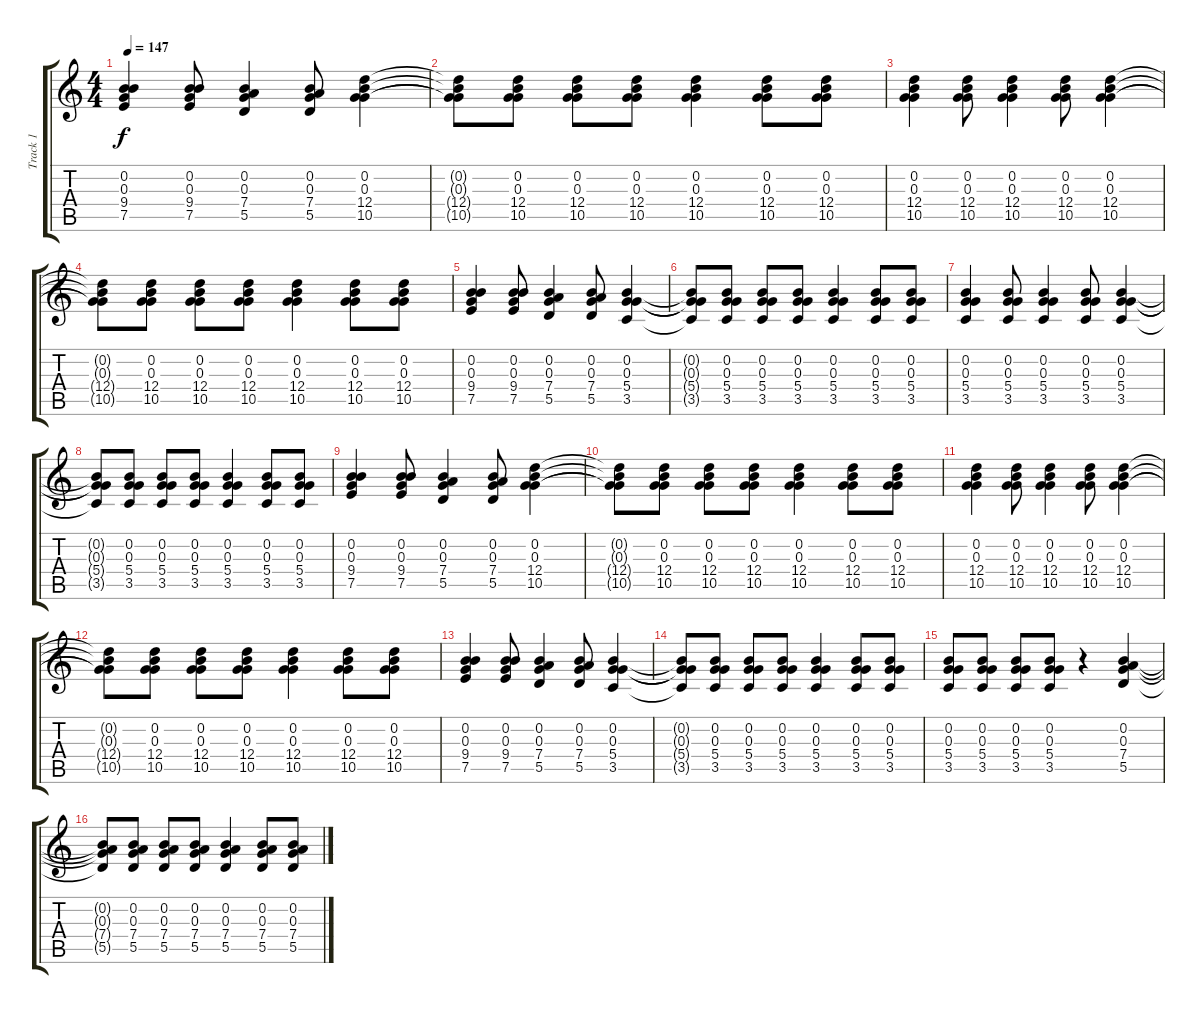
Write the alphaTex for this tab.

\track ("Track 1" "Track 1") {instrument acousticguitarnylon}
\staff {score tabs}
\tuning (E4 B3 G3 D3 A2 E2) {hide}
\ts (4 4)
\tempo 147
\clef g2
\ks c
(0.2 0.3 9.4 7.5).4{dy f} (0.2 0.3 9.4 7.5).8 (0.2 0.3 7.4 5.5).4 (0.2 0.3 7.4 5.5).8 (0.2 0.3 12.4 10.5).4 |
(0.2{t} 0.3{t} 12.4{t} 10.5{t}).8 (0.2 0.3 12.4 10.5).8 (0.2 0.3 12.4 10.5).8 (0.2 0.3 12.4 10.5).8 (0.2 0.3 12.4 10.5).4 (0.2 0.3 12.4 10.5).8 (0.2 0.3 12.4 10.5).8 |
(0.2 0.3 12.4 10.5).4 (0.2 0.3 12.4 10.5).8 (0.2 0.3 12.4 10.5).4 (0.2 0.3 12.4 10.5).8 (0.2 0.3 12.4 10.5).4 |
(0.2{t} 0.3{t} 12.4{t} 10.5{t}).8 (0.2 0.3 12.4 10.5).8 (0.2 0.3 12.4 10.5).8 (0.2 0.3 12.4 10.5).8 (0.2 0.3 12.4 10.5).4 (0.2 0.3 12.4 10.5).8 (0.2 0.3 12.4 10.5).8 |
(0.2 0.3 9.4 7.5).4 (0.2 0.3 9.4 7.5).8 (0.2 0.3 7.4 5.5).4 (0.2 0.3 7.4 5.5).8 (0.2 0.3 5.4 3.5).4 |
(0.2{t} 0.3{t} 5.4{t} 3.5{t}).8 (0.2 0.3 5.4 3.5).8 (0.2 0.3 5.4 3.5).8 (0.2 0.3 5.4 3.5).8 (0.2 0.3 5.4 3.5).4 (0.2 0.3 5.4 3.5).8 (0.2 0.3 5.4 3.5).8 |
(0.2 0.3 5.4 3.5).4 (0.2 0.3 5.4 3.5).8 (0.2 0.3 5.4 3.5).4 (0.2 0.3 5.4 3.5).8 (0.2 0.3 5.4 3.5).4 |
(0.2{t} 0.3{t} 5.4{t} 3.5{t}).8 (0.2 0.3 5.4 3.5).8 (0.2 0.3 5.4 3.5).8 (0.2 0.3 5.4 3.5).8 (0.2 0.3 5.4 3.5).4 (0.2 0.3 5.4 3.5).8 (0.2 0.3 5.4 3.5).8 |
(0.2 0.3 9.4 7.5).4 (0.2 0.3 9.4 7.5).8 (0.2 0.3 7.4 5.5).4 (0.2 0.3 7.4 5.5).8 (0.2 0.3 12.4 10.5).4 |
(0.2{t} 0.3{t} 12.4{t} 10.5{t}).8 (0.2 0.3 12.4 10.5).8 (0.2 0.3 12.4 10.5).8 (0.2 0.3 12.4 10.5).8 (0.2 0.3 12.4 10.5).4 (0.2 0.3 12.4 10.5).8 (0.2 0.3 12.4 10.5).8 |
(0.2 0.3 12.4 10.5).4 (0.2 0.3 12.4 10.5).8 (0.2 0.3 12.4 10.5).4 (0.2 0.3 12.4 10.5).8 (0.2 0.3 12.4 10.5).4 |
(0.2{t} 0.3{t} 12.4{t} 10.5{t}).8 (0.2 0.3 12.4 10.5).8 (0.2 0.3 12.4 10.5).8 (0.2 0.3 12.4 10.5).8 (0.2 0.3 12.4 10.5).4 (0.2 0.3 12.4 10.5).8 (0.2 0.3 12.4 10.5).8 |
(0.2 0.3 9.4 7.5).4 (0.2 0.3 9.4 7.5).8 (0.2 0.3 7.4 5.5).4 (0.2 0.3 7.4 5.5).8 (0.2 0.3 5.4 3.5).4 |
(0.2{t} 0.3{t} 5.4{t} 3.5{t}).8 (0.2 0.3 5.4 3.5).8 (0.2 0.3 5.4 3.5).8 (0.2 0.3 5.4 3.5).8 (0.2 0.3 5.4 3.5).4 (0.2 0.3 5.4 3.5).8 (0.2 0.3 5.4 3.5).8 |
(0.2 0.3 5.4 3.5).8 (0.2 0.3 5.4 3.5).8 (0.2 0.3 5.4 3.5).8 (0.2 0.3 5.4 3.5).8 r.4 (0.2 0.3 7.4 5.5).4 |
(0.2{t} 0.3{t} 7.4{t} 5.5{t}).8 (0.2 0.3 7.4 5.5).8 (0.2 0.3 7.4 5.5).8 (0.2 0.3 7.4 5.5).8 (0.2 0.3 7.4 5.5).4 (0.2 0.3 7.4 5.5).8 (0.2 0.3 7.4 5.5).8
